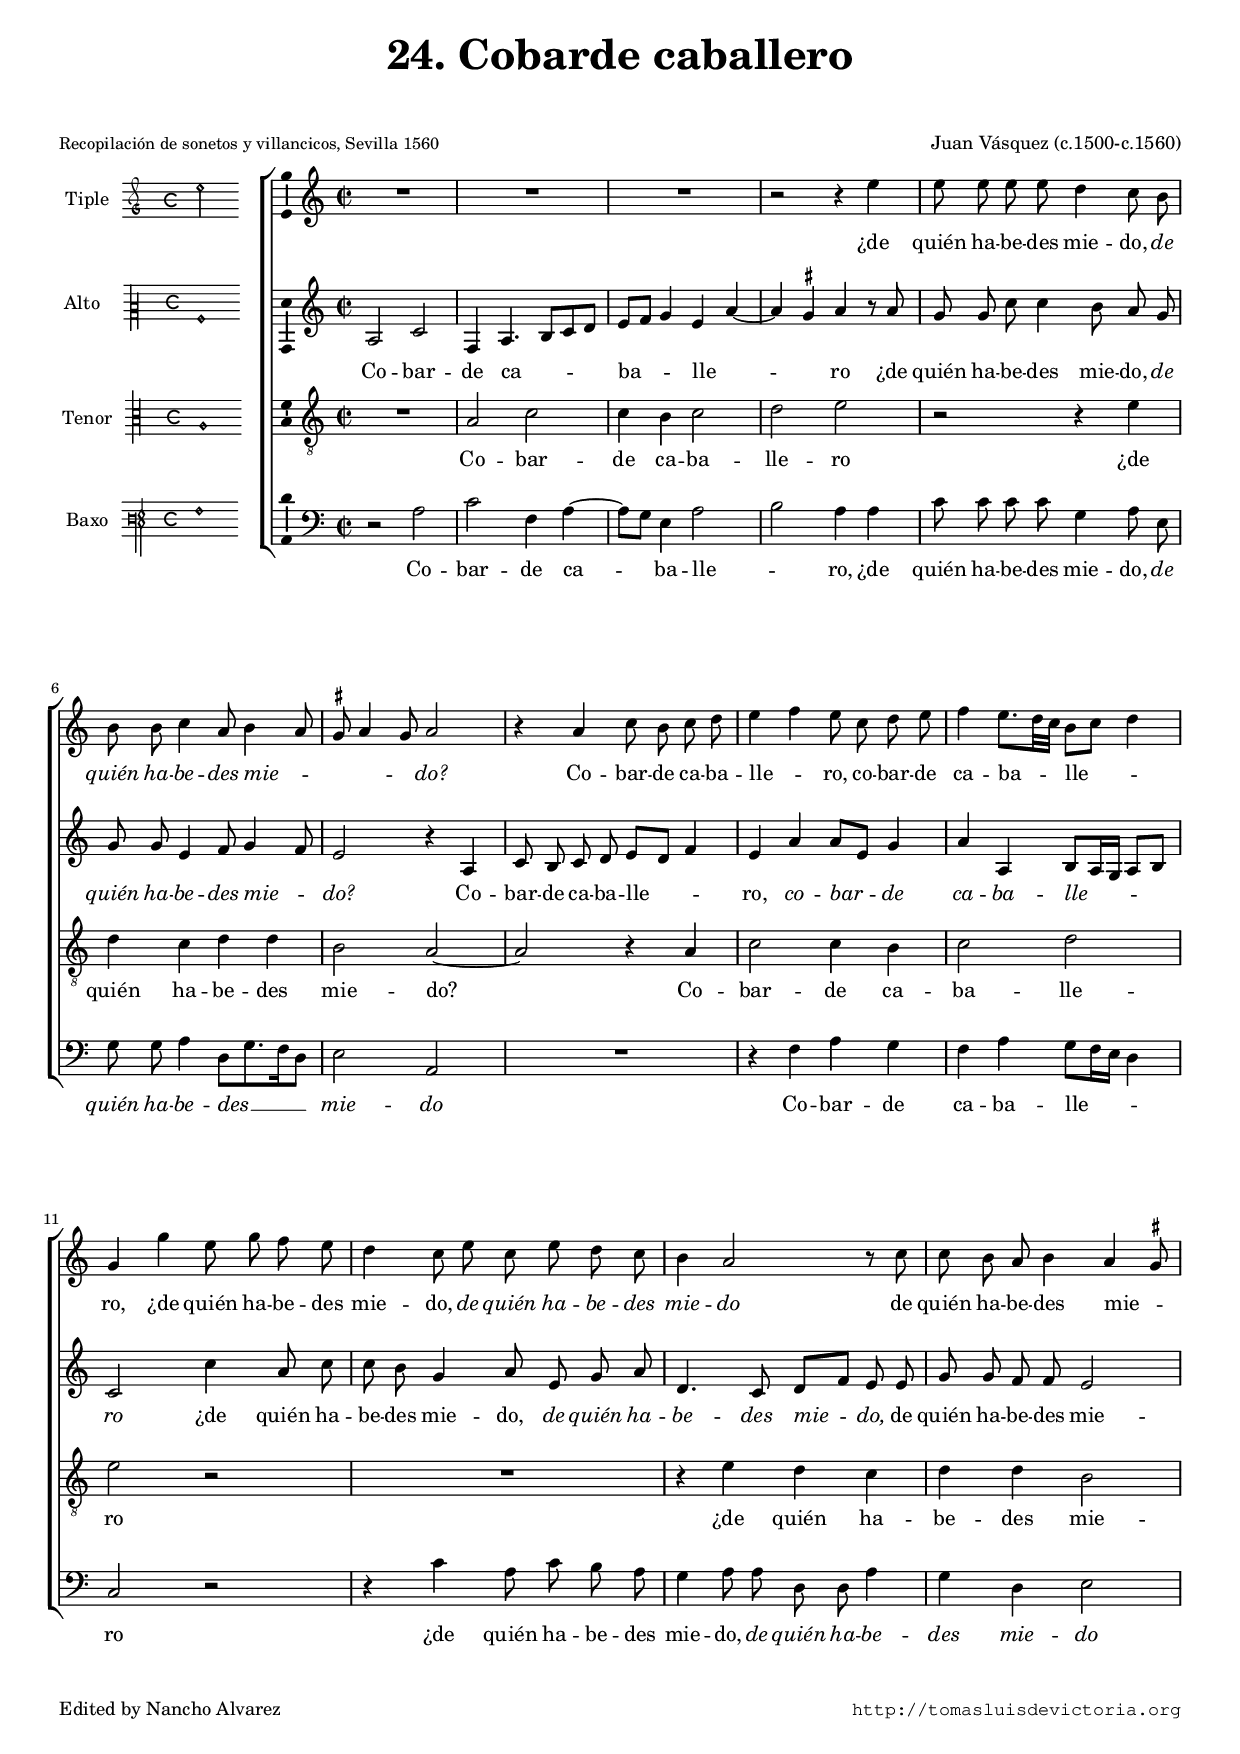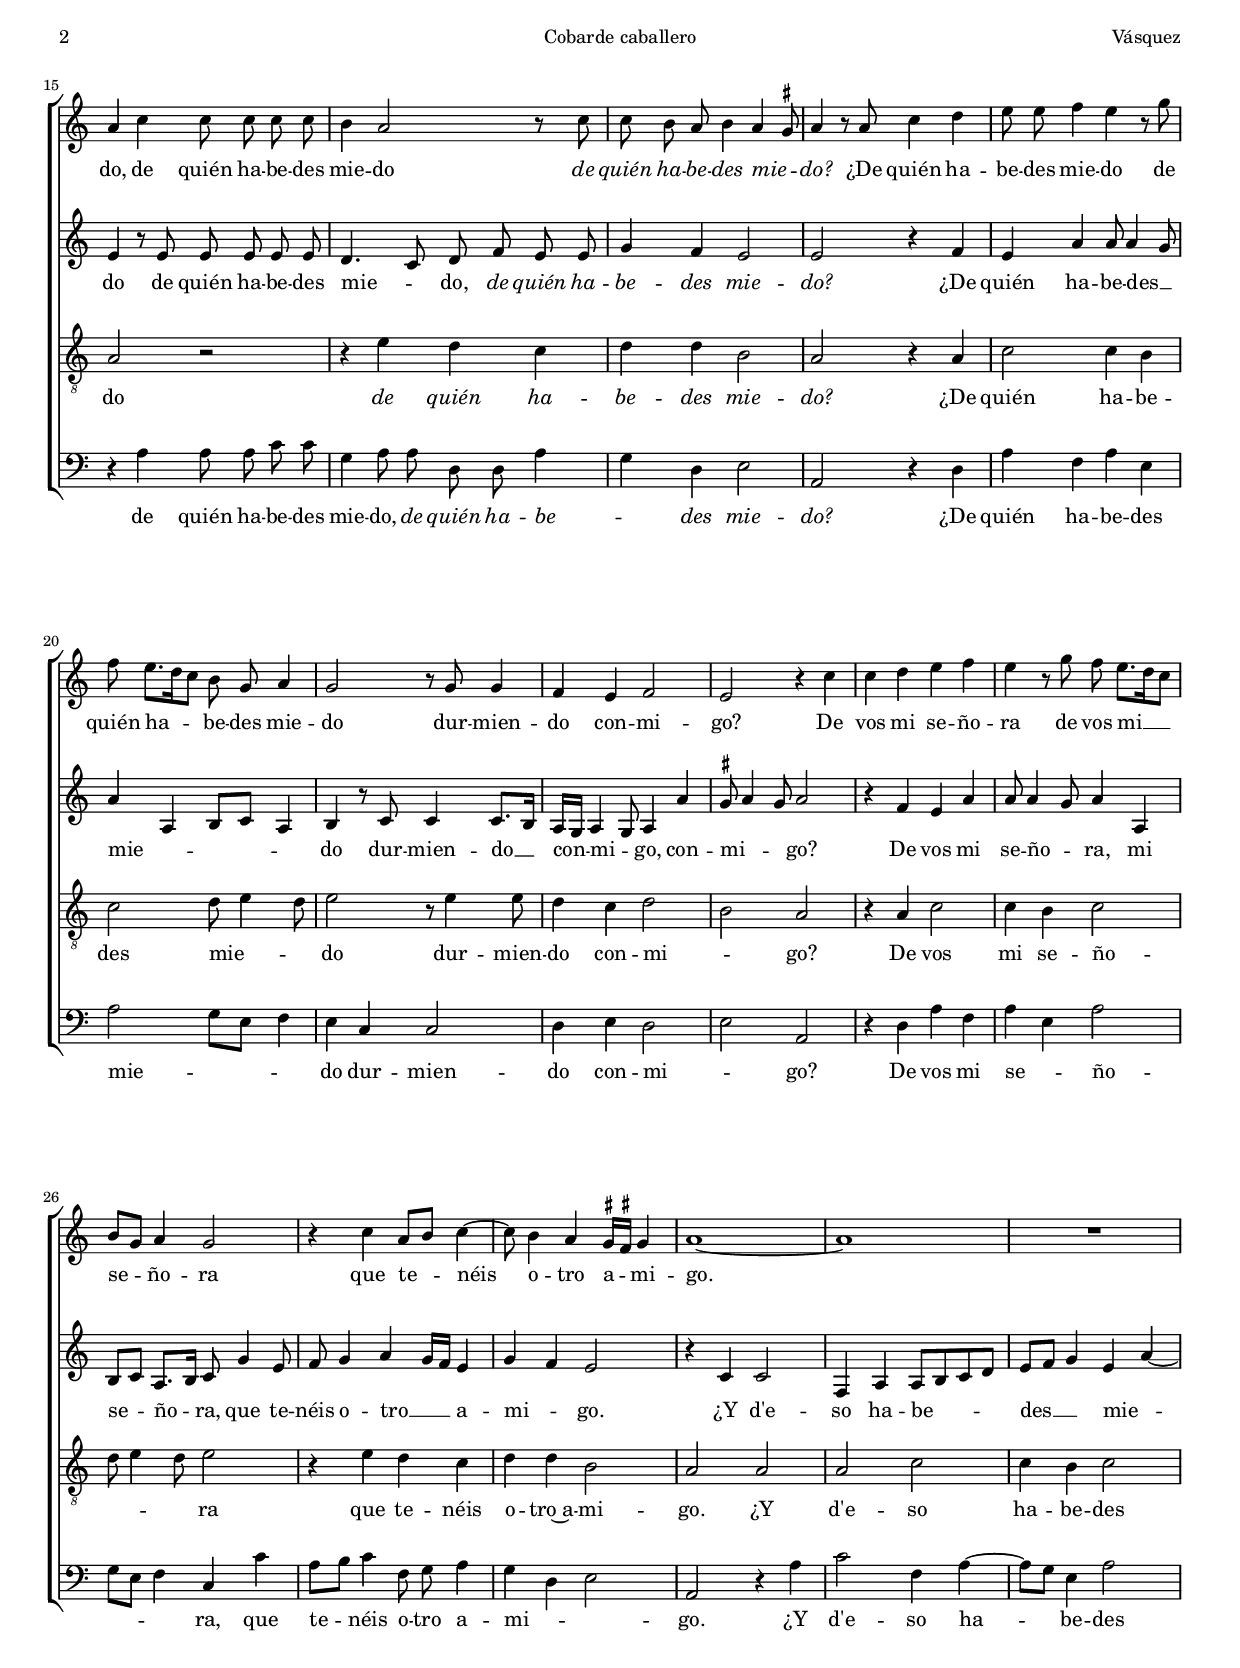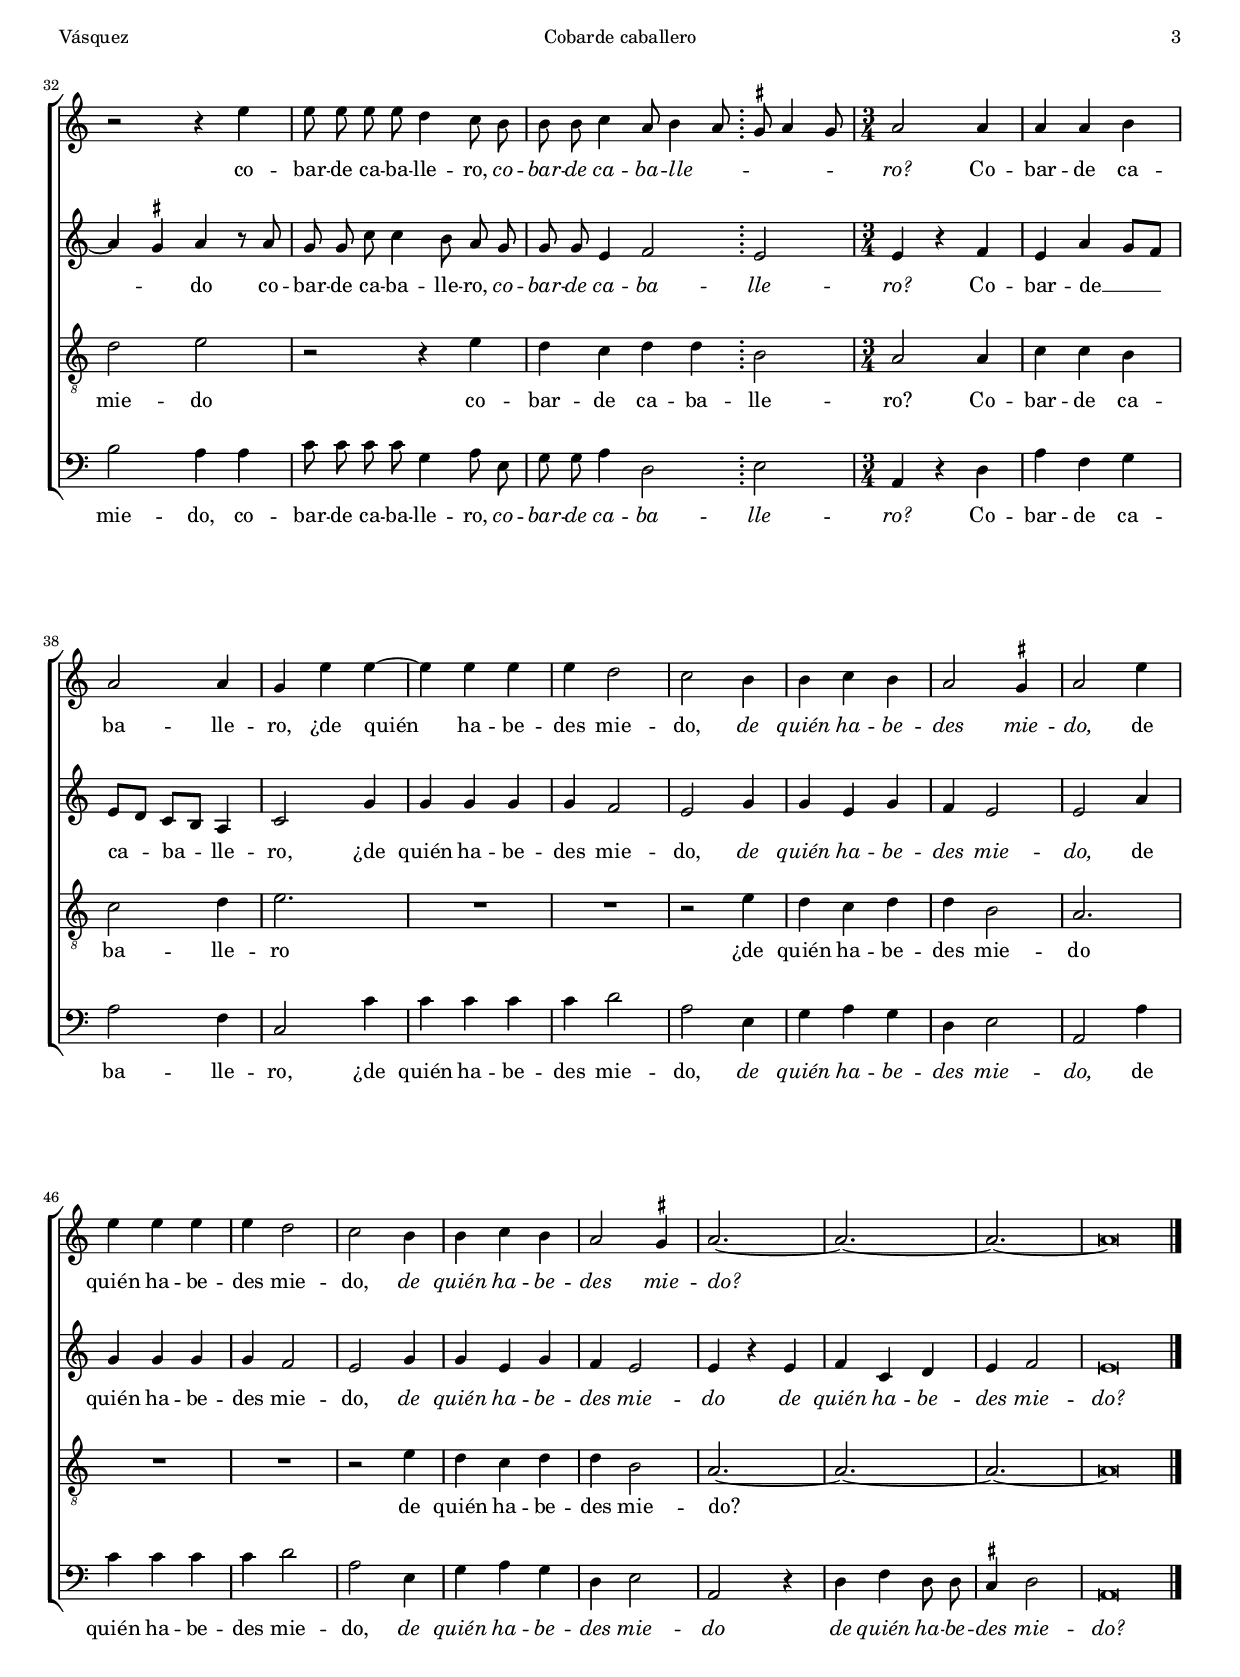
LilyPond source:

\version "2.18.0"

#(set-default-paper-size "a4")
#(set-global-staff-size 16.2)
#(ly:set-option 'point-and-click #f)
%mobile -s15.0 -i3.0

italicas=\override LyricText.font-shape = #'italic
rectas=\override LyricText.font-shape = #'upright
ss=\once \set suggestAccidentals = ##t
incipitwidth = 20
mtempo={\tempo 4 = 80}
mtempob={\tempo 4 = 40}
mtempoc={\tempo 4 = 80}

htitle="Cobarde caballero"
hcomposer="Vásquez"

\header {
	title=\markup{\fontsize #3 "24. Cobarde caballero"}
	%subtitle=\markup{""}
	subsubtitle=\markup{\null \vspace #2 }
        composer = \markup{"Juan Vásquez (c.1500-c.1560)"}
        pdfauthor=\composer
        %opus="(-)"
	poet=\markup{\smaller "Recopilación de sonetos y villancicos, Sevilla 1560"} 
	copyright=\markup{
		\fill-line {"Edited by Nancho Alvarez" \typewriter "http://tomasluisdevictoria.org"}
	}
%	tagline=""
}

global={\key c \major \time 2/2 \skip 1*34 \bar ";"
        \once \override Score.TimeSignature.stencil = ##f
        \time 2/4 \skip 2
        \mtempoc
        \time 3/4
        \skip 1*3/4*19
        \bar "|."
}


cantus=\relative c''{
	R1*3
	r2 r4 e 
	e8 e e e d4 c8 b
	b b c4 a8 b4 a8
	\ss gis8 a4 gis8 a2
	r4 a c8 b c d
	e4 f e8 c d e
	f4 e8.[ d32 c]
	b8[ c] d4 g, g'
	e8 g f e d4 c8 e
	c e d c b4 a2
	r8 c
	c b a b4 a4 \ss gis8
	a4 c c8 c c c
	b4 a2 r8 c
	c b a b4 a4 \ss gis8
	a4 r8 a c4 d e8 e f4
	e4 r8 g
	f8 e8.[ d16 c8]
	b8 g a4
	g2 r8 g g4
	f4 e f2
	e2 r4 c'
	c4 d e f
	e4 r8 g f8 e8.[ d16 c8]
	b8[ g] a4 g2
	r4 c a8[ b] c4 ~
	c8 b4 a4 \ss gis16[ \ss fis] gis4
	a1 ~
	a
	R1
	r2 r4 e'
	e8 e e e d4 c8 b
	b b c4 a8 b4 a8
	\ss gis8 a4 gis8
	a2 a4
	a4 a b
	a2 a4
	g e' e ~
	e e e 
	e d2
	c2 b4
	b4 c b
	a2 \ss gis4
	a2 e'4
	e4 e e
	e4 d2
	c2 b4
	b4 c b
	a2 \ss gis4
	a2. ~
	a ~
	a ~
	a\breve*3/8
}

altus=\relative c'{
	a2 c
	f,4 a4. b8[ c d]
	e8[ f] g4 e a ~
	a \ss gis a4 r8 a
	g g c c4 b8 a g
	g8 g e4 f8 g4 f8
	e2 r4 a,
	c8 b c d e[ d] f4
	e4 a a8[ e] g4
	a4 a, b8[ a16 g] a8[ b]
	c2 c'4 a8 c
	c b g4 a8 e g a
	d,4. c8 d[ f] e e
	g g f f e2
	e4 r8 e e8 e e e
	d4. c8 d8 f e e
	g4 f e2
	e r4 f
	e4 a a8 a4 g8
	a4 a, b8[ c] a4
	b4 r8 c c4 c8.[ b16]
	a16[ g] a4 g8 % CSIC \ss gis8
	a4 a' \ss gis8 a4 gis8
	a2 r4 f
	e a a8 a4 g8
	a4 a, b8[ c] a8.[ b16] c8 g'4 e8
	f8 g4 a4 g16[ f] e4
	g4 f e2
	r4 c c2
	f,4 a a8[ b c d]
	e8[ f] g4 e a ~
	a \ss gis a4 r8 a
	g8 g c c4 b8 a g
	g g e4 f2
	e2
	e4 r f
	e a g8[ f]
	e8[ d] c[ b] a4
	c2 g'4
	g4 g g 
	g4 f2
	e2 g4
	g4 e g
	f4 e2
	e2 a4
	g4 g g
	g f2
	e2 g4
	g4 e g
	f e2
	e4 r e
	f c d
	e f2
	e\breve*3/8
}

tenor=\relative c'{
	R1
	a2 c
	c4 b c2
	d2 e
	r2 r4 e
	d4 c d d
	b2 a ~
	a r4 a
	c2 c4 b
	c2 d
	e r
	R1
	r4 e d c
	d d b2
	a r
	r4 e' d c
	d d b2
	a2 r4 a
	c2 c4 b
	c2 d8 e4 d8
	e2 r8 e4 e8
	d4 c d2
	b2 a
	r4 a c2
	c4 b c2
	d8 e4 d8 e2
	r4 e d c
	d d b2
	a a
	a c
	c4 b c2
	d e
	r2 r4 e
	d c d d
	b2
	a2 a4
	c4 c b
	c2 d4
	e2.
	R1*3/4*2
	r2 e4
	d4 c d 
	d b2
	a2.
	R1*3/4*2
	r2 e'4
	d c d
	d b2
	a2. ~
	a ~
	a ~
	a\breve*3/8
}

bassus=\relative c'{
	r2 a
	c f,4 a ~
	a8[ g] e4 a2
	b a4 a
	c8 c c c g4 a8 e
	g g a4 d,8[ g8. f16 d8]
	e2 a,
	R1
	r4 f' a g
	f a g8[ f16 e] d4
	c2 r
	r4 c' a8 c b a
	g4 a8 a d, d a'4
	g4 d e2
	r4 a a8 a c c
	g4 a8 a d, d a'4
	g4 d e2
	a,2 r4 d
	a'4 f a e
	a2 g8[ e] f4
	e4 c c2
	d4 e d2
	e a,
	r4 d a'4 f
	a e a2
	g8[ e] f4 c c'
	a8[ b] c4 f,8 g a4
	g4 d e2
	a,2 r4 a'
	c2 f,4 a ~
	a8[ g] e4 a2
	b2 a4 a
	c8 c c c g4 a8 e
	g8 g a4 d,2
	e
	a,4 r d
	a'4 f g
	a2 f4
	c2 c'4
	c4 c c 
	c d2
	a e4
	g a g
	d e2
	a,2 a'4
	c4 c c
	c d2
	a2 e4
	g4 a g 
	d4 e2
	a,2 r4
	d4 f d8 d
	\ss cis4 d2
	a\breve*3/8
}

textocantus=\lyricmode{
¿de quién ha -- be -- des mie -- do,
\italicas
de quién ha -- be -- des mie -- _ _ _ _ do?
\rectas
Co -- bar -- de ca -- ba -- lle -- _ ro,
co -- bar -- de ca -- ba -- lle -- _ ro,
¿de quién ha -- be -- des mie -- do,
\italicas
de quién ha -- be -- des mie -- do
\rectas
de quién ha -- be -- des mie -- _ do,
de quién ha -- be -- des mie -- do
\italicas
de quién ha -- be -- des mie -- _ do?
\rectas
¿De quién ha -- be -- des mie -- do
de quién ha -- be -- des mie -- do
dur -- mien -- do con -- mi -- go?
De vos mi se -- ño -- ra
de vos mi __ se -- ño -- ra
que te -- néis o -- tro a -- mi -- go.
co -- bar -- de ca -- ba -- lle -- ro,
\italicas
co -- bar -- de ca -- ba -- lle -- _ _ _ _ ro?
\rectas
Co -- bar -- de ca -- ba -- lle -- ro,
¿de quién ha -- be -- des mie -- do,
\italicas
de quién ha -- be -- des mie -- do,
\rectas
de quién ha -- be -- des mie -- do,
\italicas
de quién ha -- be -- des mie -- do?
}

textoaltus=\lyricmode{
Co -- bar -- de ca -- _ ba -- _ lle -- _ _ ro
¿de quién ha -- be -- des mie -- do,
\italicas
de quién ha -- be -- des mie -- _ do?
\rectas
Co -- bar -- de ca -- ba -- lle -- _ ro,
\italicas
co -- bar -- de ca -- ba -- lle -- _ ro
\rectas
¿de quién ha -- be -- des mie -- do,
\italicas
de quién ha -- be -- des mie -- do,
\rectas
de quién ha -- be -- des mie -- do
de quién ha -- be -- des mie -- _ do,
\italicas
de quién ha -- be -- des mie -- do?
\rectas
¿De quién ha -- be -- des __ _ mie -- _ _ _ do
dur -- mien -- do __ con -- mi -- _ go,
con -- mi -- _ _ go?
De vos mi se -- ño -- _ ra,
mi se -- ño -- ra,
que te -- néis o -- tro __ _ a -- mi -- _ go.
¿Y d'e -- so ha -- be -- des __ _ mie -- _ _ do
co -- bar -- de ca -- ba -- lle -- ro,
\italicas
co -- bar -- de ca -- ba -- lle -- ro?
\rectas
Co -- bar -- de __ _ ca -- ba -- lle -- ro,
¿de quién ha -- be -- des mie -- do,
\italicas
de quién ha -- be -- des mie -- do,
\rectas
de quién ha -- be -- des mie -- do,
\italicas
de quién ha -- be -- des mie -- do
de quién ha -- be -- des mie -- do?
}

textotenor=\lyricmode{
Co -- bar -- de ca -- ba -- lle -- ro
¿de quién ha -- be -- des mie -- do?
Co -- bar -- de ca -- ba -- lle -- ro
¿de quién ha -- be -- des mie -- do
\italicas
de quién ha -- be -- des mie -- do?
\rectas
¿De quién ha -- be -- des mie -- _ _ do
dur -- mien -- do con -- mi -- _ go?
De vos mi se -- ño -- _ _ _ ra
que te -- néis o -- tro~a -- mi -- go.
¿Y d'e -- so ha -- be -- des mie -- do
co -- bar -- de ca -- ba -- lle -- ro?
Co -- bar -- de ca -- ba -- lle -- ro
¿de quién ha -- be -- des mie -- do
de quién ha -- be -- des mie -- do?
}

textobassus=\lyricmode{
Co -- bar -- de ca -- ba -- lle -- _ ro,
¿de quién ha -- be -- des mie -- do,
\italicas
de quién ha -- be -- des __ mie -- do
\rectas
Co -- bar -- de ca -- ba -- lle -- _ ro
¿de quién ha -- be -- des mie -- do,
\italicas
de quién ha -- be -- des mie -- do
\rectas
de quién ha -- be -- des mie -- do,
\italicas
de quién ha -- be -- _ des mie -- do?
\rectas
¿De quién ha -- be -- des mie -- _ _ do
dur -- mien -- do con -- mi -- _ go?
De vos mi se -- _ ño -- _ _ ra,
que te -- néis o -- tro a -- mi -- _ _ go.
¿Y d'e -- so ha -- be -- des mie -- do,
co -- bar -- de ca -- ba -- lle -- ro,
\italicas
co -- bar -- de ca -- ba -- lle -- ro?
\rectas
Co -- bar -- de ca -- ba -- lle -- ro,
¿de quién ha -- be -- des mie -- do,
\italicas
de quién ha -- be -- des mie -- do,
\rectas
de quién ha -- be -- des mie -- do,
\italicas
de quién ha -- be -- des mie -- do
de quién ha -- be -- des mie -- do?
}


incipitcantus=\markup{
	\score{
		{ 
		\set Staff.instrumentName="Tiple  "
		\override NoteHead.style = #'neomensural
		\override Staff.TimeSignature.style = #'neomensural
		\cadenzaOn 
		\clef "petrucci-g"
		\key c \major
		\time 4/4
		e''2*2
		} 

	\layout { line-width=\incipitwidth indent = 0 }
	}
}

incipitaltus=\markup{
	\score{
		{ 
		\set Staff.instrumentName="Alto    "
		\override NoteHead.style = #'neomensural 
		\override Staff.TimeSignature.style = #'neomensural
		\cadenzaOn 
		\clef "petrucci-c2"
		\key c \major
		\time 4/4
                a1
		} 
	\layout { line-width=\incipitwidth indent = 0 }
	}
}


incipittenor=\markup{
	\score{
		{ 
		\set Staff.instrumentName="Tenor  "
		\override NoteHead.style = #'neomensural 
		\override Staff.TimeSignature.style = #'neomensural
		\cadenzaOn 
		\clef "petrucci-c3"
		\key c \major
		\time 4/4
                a1
		} 
	\layout { line-width=\incipitwidth indent=0 }
	}
}

incipitbassus=\markup{
	\score{
		{ 
		\set Staff.instrumentName="Baxo  "
		\override NoteHead.style = #'neomensural
		\override Staff.TimeSignature.style = #'neomensural
		\cadenzaOn 
		\clef "petrucci-f3"
		\key c \major
		\time 4/4
                a1
		} 
	\layout { line-width=\incipitwidth indent = 0 }
	}
}

%\layout {
%       \context {\Voice
%               \remove Ligature_bracket_engraver
%               \consists Mensural_ligature_engraver
%       }
%       line-width=\incipitwidth
%       indent = 0
%}

\score {\transpose c' c'{
\new ChoirStaff<<

	\new Staff <<\global
	\new Voice="v1" {
		\set Staff.instrumentName=\incipitcantus
		\clef "treble"
		\cantus }
	\new Lyrics \lyricsto "v1" {\textocantus }
	>>

	\new Staff <<\global
	\new Voice="v2" {
		\set Staff.instrumentName=\incipitaltus
		\clef "treble"
		\altus }
	\new Lyrics \lyricsto "v2" {\textoaltus }
	>>
	
	\new Staff <<\global
	\new Voice="v3" {
		\set Staff.instrumentName=\incipittenor
		\clef "G_8"
		\tenor }
	\new Lyrics \lyricsto "v3" {\textotenor }
	>>

	\new Staff <<\global
	\new Voice="v4" {
		\set Staff.instrumentName=\incipitbassus
		\clef "bass"
		\bassus }
	\new Lyrics \lyricsto "v4" {\textobassus }
	>>
	
>>

	} % transpose

\layout{ 
	\context {\Lyrics 
		\override VerticalAxisGroup.staff-affinity = #UP
		\override VerticalAxisGroup.nonstaff-relatedstaff-spacing =
			#'((basic-distance . 0) (minimum-distance . 0) (padding . 1))
		\override LyricText.font-size = #1.2
		\override LyricHyphen.minimum-distance = #0.5
	}
	\context {\Score 
		tempoHideNote = ##t
		\override BarNumber.padding = #2 
	}
	\context {\Voice 
		%melismaBusyProperties = #'()
		autoBeaming = ##f
	}
	\context {\Staff 
                %\RemoveEmptyStaves
                %\override VerticalAxisGroup.remove-first = ##t
		\override VerticalAxisGroup.staff-staff-spacing =
			#'((basic-distance . 11) (minimum-distance . 0) (padding . 1))
		\consists Ambitus_engraver 
		\override LigatureBracket.padding = #1
	}
}

%\midi { \mtempo }

}


\paper{
	evenHeaderMarkup=\markup  \fill-line { \fromproperty #'page:page-number-string \htitle \hcomposer }
	oddHeaderMarkup= \markup  \fill-line { \on-the-fly #not-first-page \hcomposer \on-the-fly #not-first-page \htitle \on-the-fly #not-first-page \fromproperty #'page:page-number-string }
	%system-count=20
	%page-count = 8
	%systems-per-page = 3
	ragged-last-bottom = ##f
	indent=3.6\cm
	system-system-spacing =
	#'((basic-distance . 20) (minimum-distance . 0) (padding . 5))
	top-system-spacing = % header
	#'((basic-distance . 9) (minimum-distance . 0) (padding . 0))
	last-bottom-spacing = % footer
	#'((basic-distance . 13) (minimum-distance . 0) (padding . 0))
	markup-system-spacing.padding = #1.5
}
